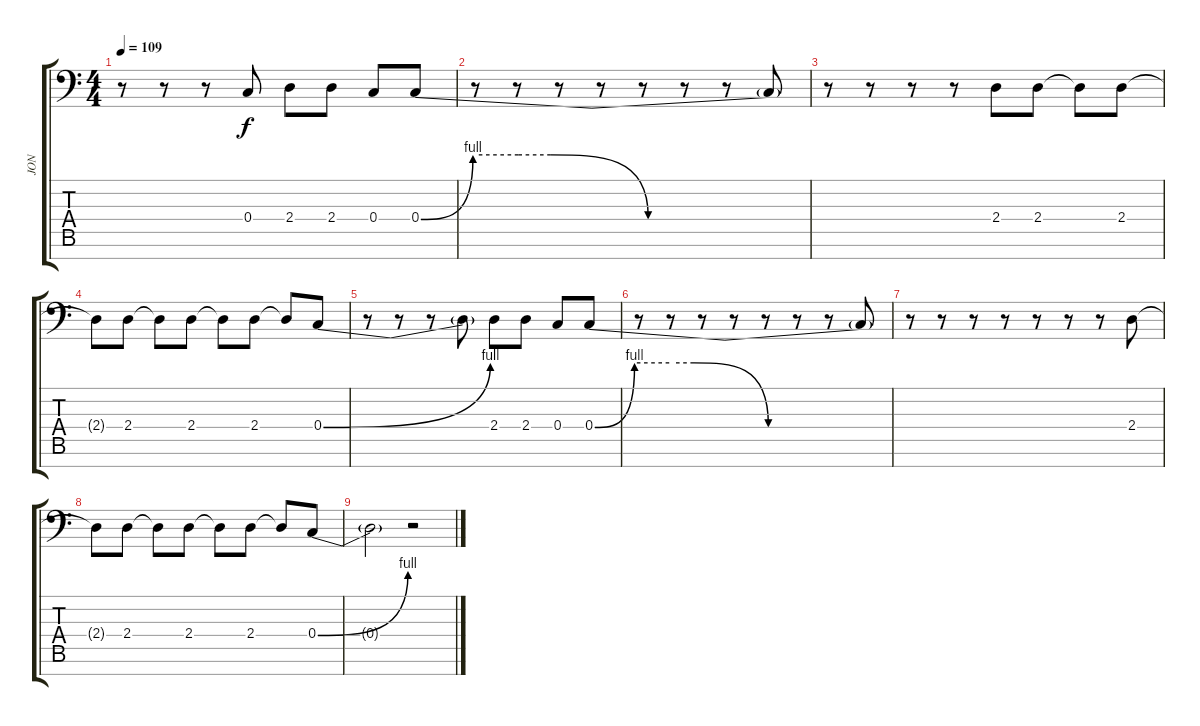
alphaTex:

\track ("JON" "JON") {instrument tenorsax}
\staff {score tabs}
\tuning (D4 A3 F3 C3 G2 D2 A1) {hide}
\ts (4 4)
\tempo 109
\clef f4
\ks c
r.8{dy f} r.8 r.8 0.4{t}.8 2.4.8 2.4.8 0.4.8 0.4{be (custom 0 0 8 4 15 4 20 4 35 0 45 0 60 0)}.8 |
r.8 r.8 r.8 r.8 r.8 r.8 r.8 0.4{t}.8 |
r.8 r.8 r.8 r.8 2.4.8 2.4.8 2.4{t}.8 2.4.8 |
2.4{t}.8 2.4.8 2.4{t}.8 2.4.8 2.4{t}.8 2.4.8 2.4{t}.8 0.4{be (bend 0 0 60 4)}.8 |
r.8 r.8 r.8 0.4{t}.8 2.4.8 2.4.8 0.4.8 0.4{be (custom 0 0 8 4 15 4 20 4 35 0 45 0 60 0)}.8 |
r.8 r.8 r.8 r.8 r.8 r.8 r.8 0.4{t}.8 |
r.8 r.8 r.8 r.8 r.8 r.8 r.8 2.4.8 |
2.4{t}.8 2.4.8 2.4{t}.8 2.4.8 2.4{t}.8 2.4.8 2.4{t}.8 0.4{be (bend 0 0 60 4)}.8 |
0.4{t}.2 r.2
